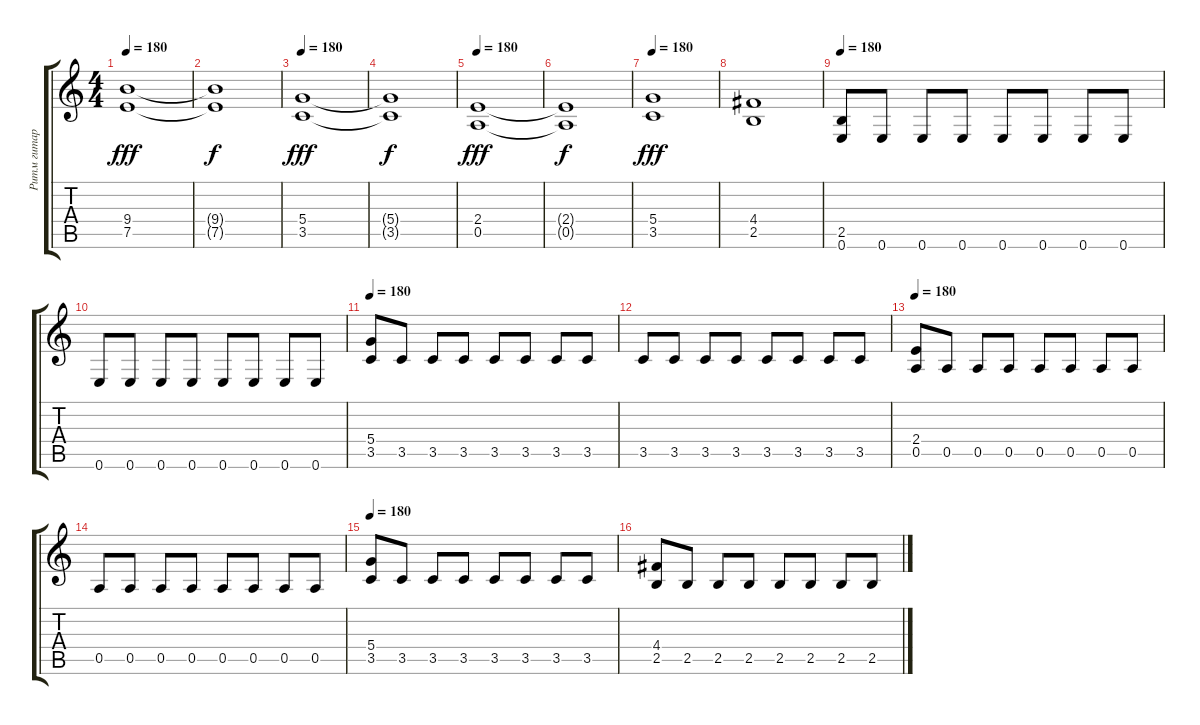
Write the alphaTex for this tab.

\track ("Ритм гитара" "Ритм гитар") {instrument distortionguitar}
\staff {score tabs}
\tuning (E4 B3 G3 D3 A2 E2) {hide}
\ts (4 4)
\tempo 180
\clef g2
\ks c
(9.4 7.5).1{dy fff} |
(9.4{t} 7.5{t}).1{dy f} |
\tempo 180
(5.4 3.5).1{dy fff} |
(5.4{t} 3.5{t}).1{dy f} |
\tempo 180
(2.4 0.5).1{dy fff} |
(2.4{t} 0.5{t}).1{dy f} |
\tempo 180
(5.4 3.5).1{dy fff} |
(4.4 2.5).1 |
\tempo 180
(2.5 0.6).8 0.6.8 0.6.8 0.6.8 0.6.8 0.6.8 0.6.8 0.6.8 |
0.6.8 0.6.8 0.6.8 0.6.8 0.6.8 0.6.8 0.6.8 0.6.8 |
\tempo 180
(5.4 3.5).8 3.5.8 3.5.8 3.5.8 3.5.8 3.5.8 3.5.8 3.5.8 |
3.5.8 3.5.8 3.5.8 3.5.8 3.5.8 3.5.8 3.5.8 3.5.8 |
\tempo 180
(2.4 0.5).8 0.5.8 0.5.8 0.5.8 0.5.8 0.5.8 0.5.8 0.5.8 |
0.5.8 0.5.8 0.5.8 0.5.8 0.5.8 0.5.8 0.5.8 0.5.8 |
\tempo 180
(5.4 3.5).8 3.5.8 3.5.8 3.5.8 3.5.8 3.5.8 3.5.8 3.5.8 |
(4.4 2.5).8 2.5.8 2.5.8 2.5.8 2.5.8 2.5.8 2.5.8 2.5.8
